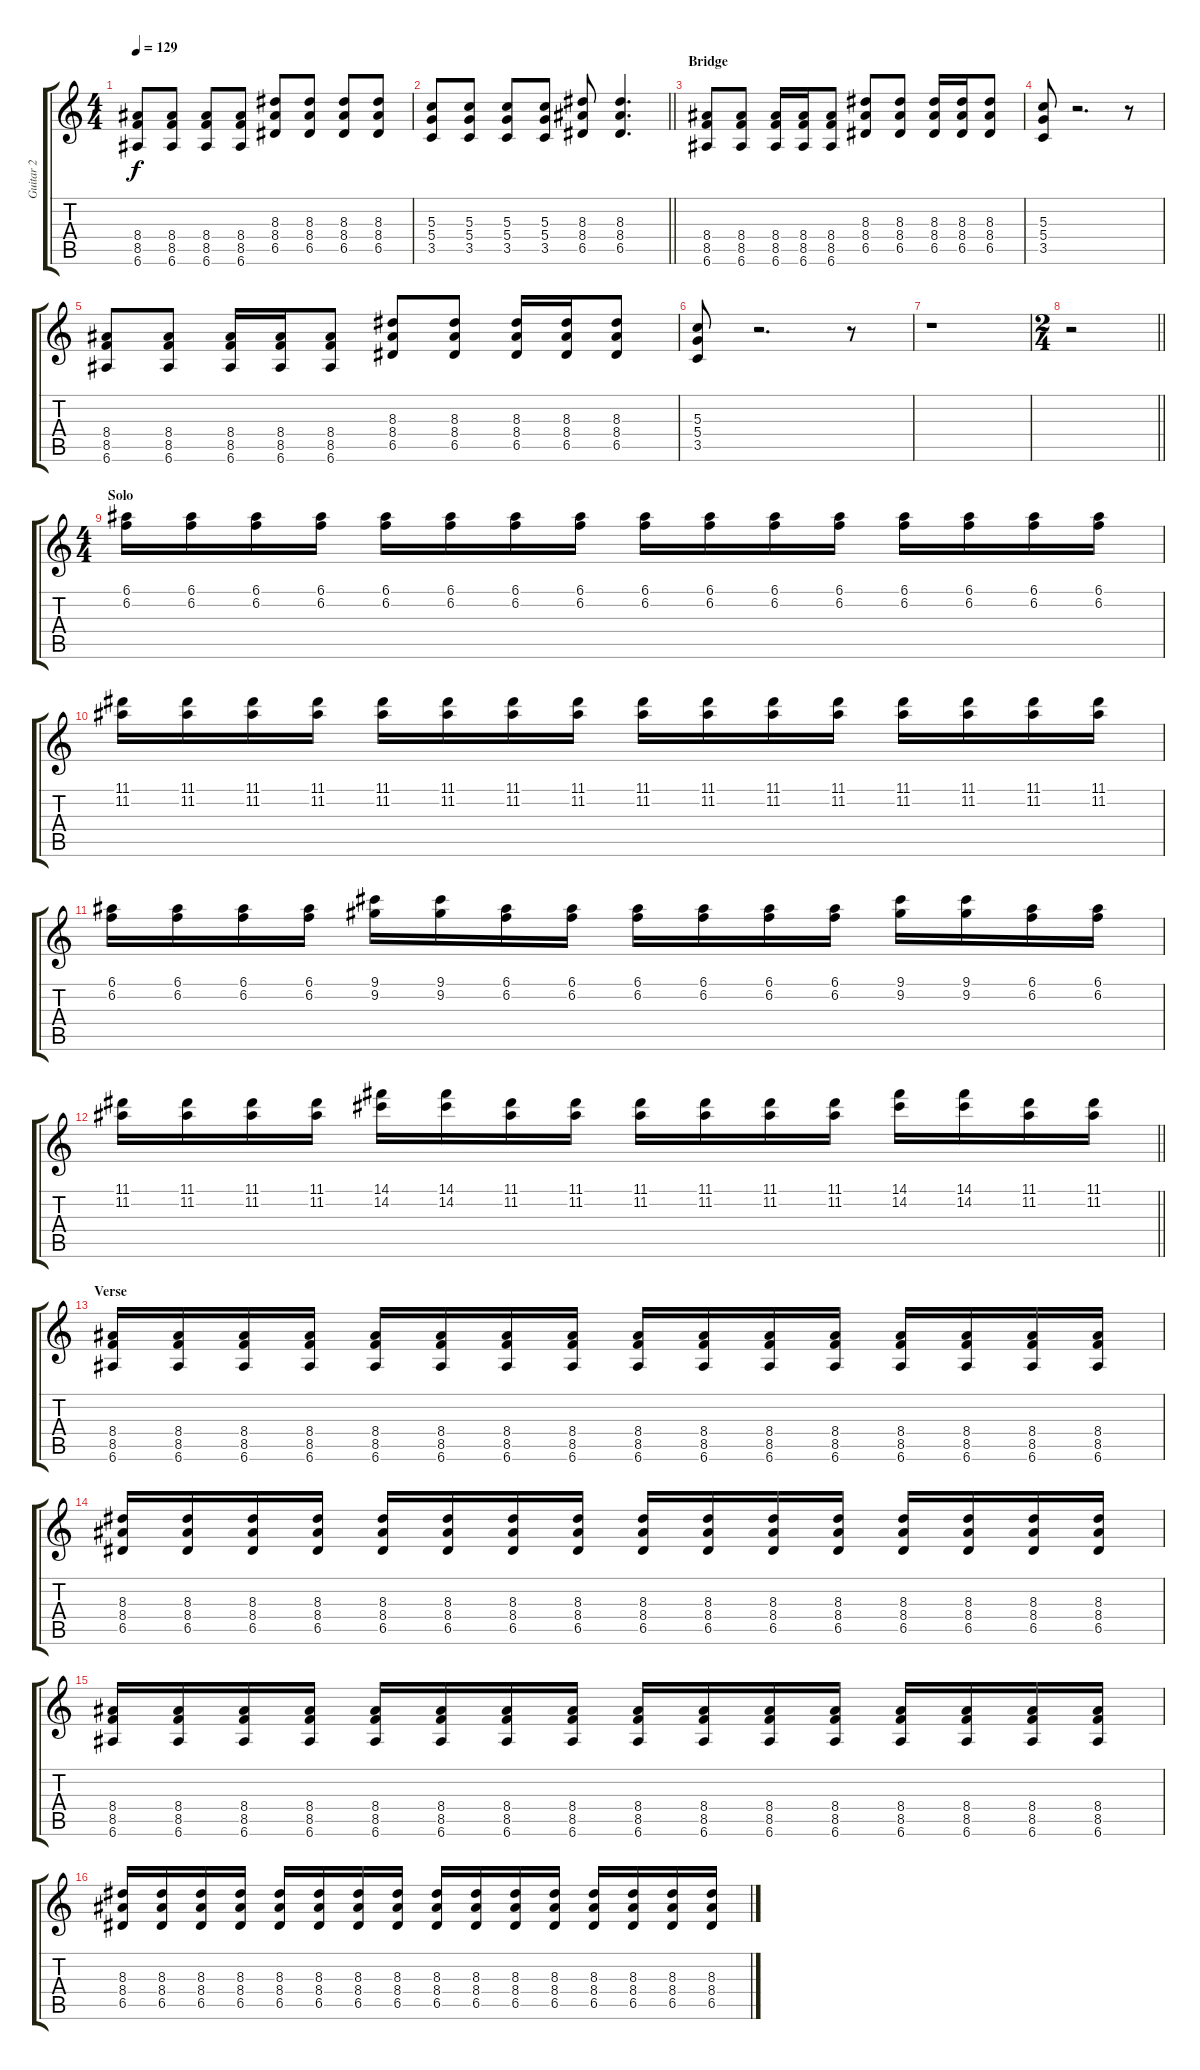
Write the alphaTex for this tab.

\track ("Guitar 2" "Guitar 2") {instrument overdrivenguitar}
\staff {score tabs}
\tuning (E4 B3 G3 D3 A2 E2) {hide}
\ts (4 4)
\tempo 129
\clef g2
\ks c
(8.4 8.5 6.6).8{dy f} (8.4 8.5 6.6).8 (8.4 8.5 6.6).8 (8.4 8.5 6.6).8 (8.3 8.4 6.5).8 (8.3 8.4 6.5).8 (8.3 8.4 6.5).8 (8.3 8.4 6.5).8 |
\barLineRight lightlight
(5.3 5.4 3.5).8 (5.3 5.4 3.5).8 (5.3 5.4 3.5).8 (5.3 5.4 3.5).8 (8.3 8.4 6.5).8 (8.3 8.4 6.5).4{d} |
\section ("" "Bridge")
(8.4 8.5 6.6).8 (8.4 8.5 6.6).8 (8.4 8.5 6.6).16 (8.4 8.5 6.6).16 (8.4 8.5 6.6).8 (8.3 8.4 6.5).8 (8.3 8.4 6.5).8 (8.3 8.4 6.5).16 (8.3 8.4 6.5).16 (8.3 8.4 6.5).8 |
(5.3 5.4 3.5).8 r.2{d} r.8 |
(8.4 8.5 6.6).8 (8.4 8.5 6.6).8 (8.4 8.5 6.6).16 (8.4 8.5 6.6).16 (8.4 8.5 6.6).8 (8.3 8.4 6.5).8 (8.3 8.4 6.5).8 (8.3 8.4 6.5).16 (8.3 8.4 6.5).16 (8.3 8.4 6.5).8 |
(5.3 5.4 3.5).8 r.2{d} r.8 |
r.1 |
\ts (2 4)
\barLineRight lightlight
r.2 |
\ts (4 4)
\section ("" "Solo")
(6.1 6.2).16 (6.1 6.2).16 (6.1 6.2).16 (6.1 6.2).16 (6.1 6.2).16 (6.1 6.2).16 (6.1 6.2).16 (6.1 6.2).16 (6.1 6.2).16 (6.1 6.2).16 (6.1 6.2).16 (6.1 6.2).16 (6.1 6.2).16 (6.1 6.2).16 (6.1 6.2).16 (6.1 6.2).16 |
(11.1 11.2).16 (11.1 11.2).16 (11.1 11.2).16 (11.1 11.2).16 (11.1 11.2).16 (11.1 11.2).16 (11.1 11.2).16 (11.1 11.2).16 (11.1 11.2).16 (11.1 11.2).16 (11.1 11.2).16 (11.1 11.2).16 (11.1 11.2).16 (11.1 11.2).16 (11.1 11.2).16 (11.1 11.2).16 |
(6.1 6.2).16 (6.1 6.2).16 (6.1 6.2).16 (6.1 6.2).16 (9.1 9.2).16 (9.1 9.2).16 (6.1 6.2).16 (6.1 6.2).16 (6.1 6.2).16 (6.1 6.2).16 (6.1 6.2).16 (6.1 6.2).16 (9.1 9.2).16 (9.1 9.2).16 (6.1 6.2).16 (6.1 6.2).16 |
\barLineRight lightlight
(11.1 11.2).16 (11.1 11.2).16 (11.1 11.2).16 (11.1 11.2).16 (14.1 14.2).16 (14.1 14.2).16 (11.1 11.2).16 (11.1 11.2).16 (11.1 11.2).16 (11.1 11.2).16 (11.1 11.2).16 (11.1 11.2).16 (14.1 14.2).16 (14.1 14.2).16 (11.1 11.2).16 (11.1 11.2).16 |
\section ("" "Verse")
(8.4 8.5 6.6).16 (8.4 8.5 6.6).16 (8.4 8.5 6.6).16 (8.4 8.5 6.6).16 (8.4 8.5 6.6).16 (8.4 8.5 6.6).16 (8.4 8.5 6.6).16 (8.4 8.5 6.6).16 (8.4 8.5 6.6).16 (8.4 8.5 6.6).16 (8.4 8.5 6.6).16 (8.4 8.5 6.6).16 (8.4 8.5 6.6).16 (8.4 8.5 6.6).16 (8.4 8.5 6.6).16 (8.4 8.5 6.6).16 |
(8.3 8.4 6.5).16 (8.3 8.4 6.5).16 (8.3 8.4 6.5).16 (8.3 8.4 6.5).16 (8.3 8.4 6.5).16 (8.3 8.4 6.5).16 (8.3 8.4 6.5).16 (8.3 8.4 6.5).16 (8.3 8.4 6.5).16 (8.3 8.4 6.5).16 (8.3 8.4 6.5).16 (8.3 8.4 6.5).16 (8.3 8.4 6.5).16 (8.3 8.4 6.5).16 (8.3 8.4 6.5).16 (8.3 8.4 6.5).16 |
(8.4 8.5 6.6).16 (8.4 8.5 6.6).16 (8.4 8.5 6.6).16 (8.4 8.5 6.6).16 (8.4 8.5 6.6).16 (8.4 8.5 6.6).16 (8.4 8.5 6.6).16 (8.4 8.5 6.6).16 (8.4 8.5 6.6).16 (8.4 8.5 6.6).16 (8.4 8.5 6.6).16 (8.4 8.5 6.6).16 (8.4 8.5 6.6).16 (8.4 8.5 6.6).16 (8.4 8.5 6.6).16 (8.4 8.5 6.6).16 |
(8.3 8.4 6.5).16 (8.3 8.4 6.5).16 (8.3 8.4 6.5).16 (8.3 8.4 6.5).16 (8.3 8.4 6.5).16 (8.3 8.4 6.5).16 (8.3 8.4 6.5).16 (8.3 8.4 6.5).16 (8.3 8.4 6.5).16 (8.3 8.4 6.5).16 (8.3 8.4 6.5).16 (8.3 8.4 6.5).16 (8.3 8.4 6.5).16 (8.3 8.4 6.5).16 (8.3 8.4 6.5).16 (8.3 8.4 6.5).16
